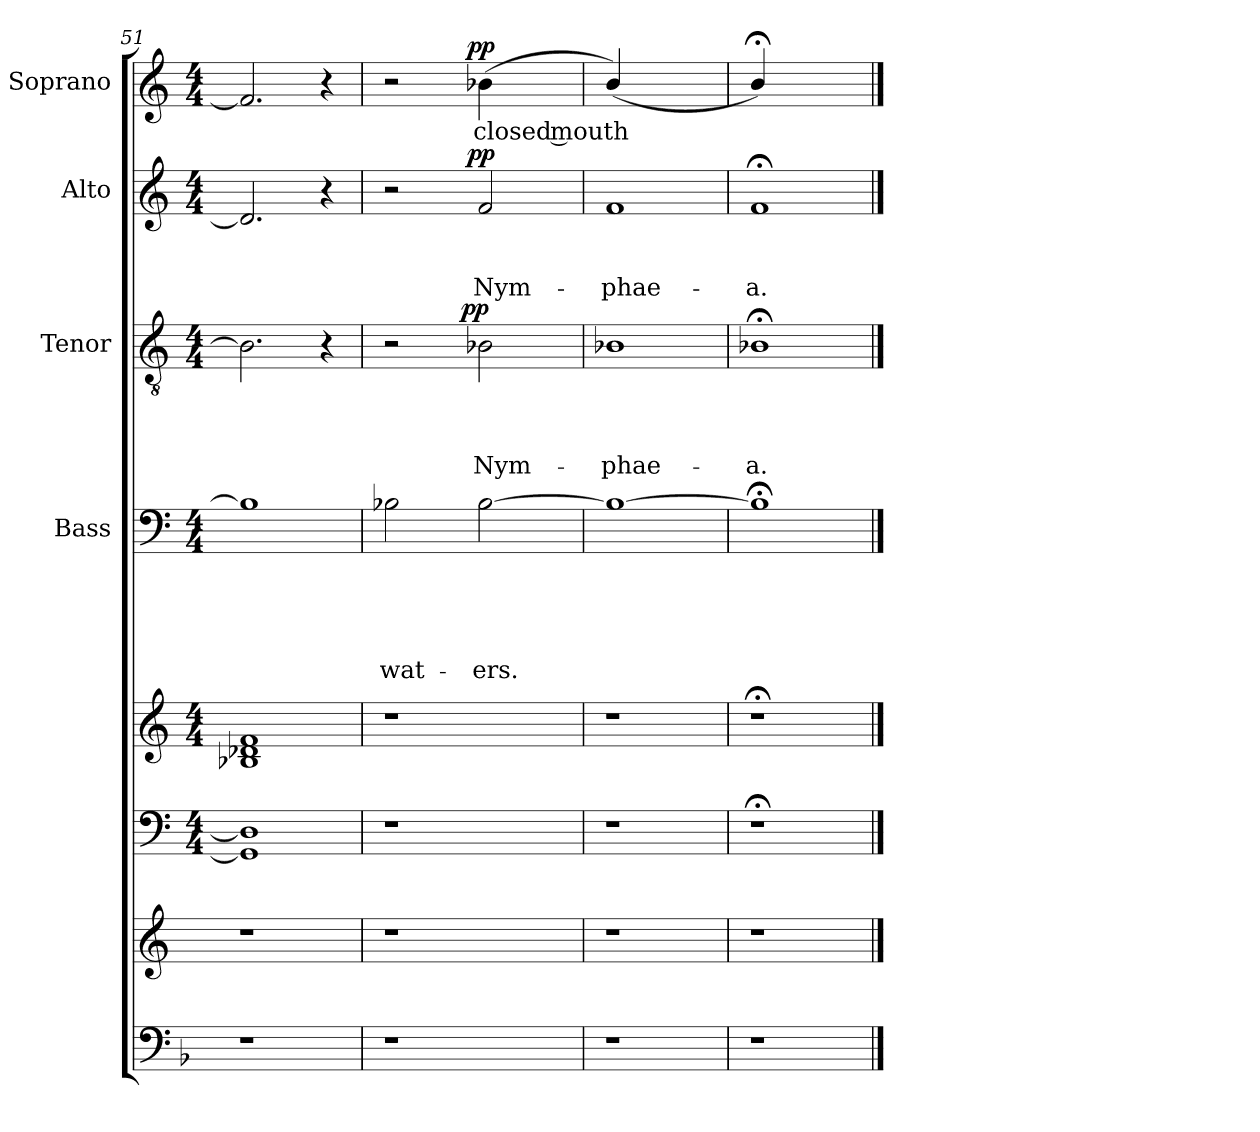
**kern	**kern	**kern	**kern	**kern	**text	**text	**text	**text	**text	**kern	**text	**text	**text	**text	**dynam	**kern	**text	**text	**text	**dynam	**kern	**text	**dynam
*part8	*part7	*part6	*part5	*part4	*part4	*part4	*part4	*part4	*part4	*part3	*part3	*part3	*part3	*part3	*part3	*part2	*part2	*part2	*part2	*part2	*part1	*part1	*part1
*staff8	*staff7	*staff6	*staff5	*staff4	*staff4	*staff4	*staff4	*staff4	*staff4	*staff3	*staff3	*staff3	*staff3	*staff3	*staff3	*staff2	*staff2	*staff2	*staff2	*staff2	*staff1	*staff1	*staff1
*	*	*	*	*I"Bass	*	*	*	*	*	*I"Tenor	*	*	*	*	*	*I"Alto	*	*	*	*	*I"Soprano	*	*
*clefF4	*clefG2	*clefF4	*clefG2	*clefF4	*	*	*	*	*	*clefGv2	*	*	*	*	*	*clefG2	*	*	*	*	*clefG2	*	*
*k[b-]	*k[]	*k[]	*k[]	*k[]	*	*	*	*	*	*k[]	*	*	*	*	*	*k[]	*	*	*	*	*k[]	*	*
*F:	*C:	*C:	*C:	*C:	*	*	*	*	*	*C:	*	*	*	*	*	*C:	*	*	*	*	*C:	*	*
*	*	*M4/4	*M4/4	*M4/4	*	*	*	*	*	*M4/4	*	*	*	*	*	*M4/4	*	*	*	*	*M4/4	*	*
=51	=51	=51	=51	=51	=51	=51	=51	=51	=51	=51	=51	=51	=51	=51	=51	=51	=51	=51	=51	=51	=51	=51	=51
1r	1r	1GG] 1D-]	1B-X 1d-X 1f	1B-]	.	.	.	.	.	2.B-\]	.	.	.	.	.	2.d-/]	.	.	.	.	2.f/]	.	.
.	.	.	.	.	.	.	.	.	.	4r	.	.	.	.	.	4r	.	.	.	.	4r	.	.
=52	=52	=52	=52	=52	=52	=52	=52	=52	=52	=52	=52	=52	=52	=52	=52	=52	=52	=52	=52	=52	=52	=52	=52
!	!	!	!	!	!	!	!	!	!LO:LY:b	!	!	!	!	!	!	!	!	!	!	!	!	!	!
*	*	*	*	*	*	*	*	*	*	*^	*	*	*	*	*	*^	*	*	*	*	*^	*	*
1r	1r	1r	1r	2B-X\	.	.	.	.	wat-	2r	3ryy	.	.	.	.	.	2r	4...ryy	.	.	.	.	2r	4...ryy	.	.
.	.	.	.	.	.	.	.	.	.	.	12.ryy	.	.	.	.	.	.	.	.	.	.	.	.	.	.	.
!	!	!	!	!	!	!	!	!	!	!	!	!	!	!	!	!LO:DY:a	!	!	!	!	!	!	!	!	!	!
.	.	.	.	.	.	.	.	.	.	.	3ryy	.	.	.	.	pp	.	.	.	.	.	.	.	.	.	.
!	!	!	!	!	!	!	!	!	!	!	!	!	!	!	!	!	!	!	!	!	!	!LO:DY:a	!	!	!	!LO:DY:a
.	.	.	.	.	.	.	.	.	.	.	.	.	.	.	.	.	.	2ryy	.	.	.	pp	.	2ryy	.	pp
!	!	!	!	!	!	!	!	!	!LO:LY:b	!	!	!	!	!	!LO:LY:b	!	!	!	!	!	!LO:LY:b	!	!	!	!LO:LY:b	!
.	.	.	.	[>2B-\	.	.	.	.	-ers.	2B-X\	.	.	.	.	Nym-	.	2f/	.	.	.	Nym-	.	(>4b-X\	.	-closed mouth	.
.	.	.	.	.	.	.	.	.	.	.	.	.	.	.	.	.	.	.	.	.	.	.	4ryy	.	.	.
.	.	.	.	.	.	.	.	.	.	.	6ryy	.	.	.	.	.	.	.	.	.	.	.	.	.	.	.
.	.	.	.	.	.	.	.	.	.	.	24ryy	.	.	.	.	.	.	.	.	.	.	.	.	.	.	.
.	.	.	.	.	.	.	.	.	.	.	.	.	.	.	.	.	.	32ryy	.	.	.	.	.	32ryy	.	.
=53	=53	=53	=53	=53	=53	=53	=53	=53	=53	=53	=53	=53	=53	=53	=53	=53	=53	=53	=53	=53	=53	=53	=53	=53	=53	=53
!	!	!	!	!	!	!	!	!	!	!	!	!	!	!	!LO:LY:b	!	!	!	!	!	!LO:LY:b	!	!	!	!	!
*	*	*	*	*	*	*	*	*	*	*v	*v	*	*	*	*	*	*	*	*	*	*	*	*v	*v	*	*
*	*	*	*	*	*	*	*	*	*	*	*	*	*	*	*	*v	*v	*	*	*	*	*	*	*
1r	1r	1r	1r	1B-_	.	.	.	.	.	1B-X	.	.	.	-phae-	.	1f	.	.	-phae-	.	(4b/)	.	.
.	.	.	.	.	.	.	.	.	.	.	.	.	.	.	.	.	.	.	.	.	2.ryy	.	.
=54	=54	=54	=54	=54	=54	=54	=54	=54	=54	=54	=54	=54	=54	=54	=54	=54	=54	=54	=54	=54	=54	=54	=54
!	!	!	!	!	!	!	!	!	!	!	!	!	!	!LO:LY:b	!	!	!	!	!LO:LY:b	!	!	!	!
1r	1r	1r;<	1r;<	1B-;<]	.	.	.	.	.	1B-X;<	.	.	.	-a.	.	1f;	.	.	-a.	.	4b;</)	.	.
.	.	.	.	.	.	.	.	.	.	.	.	.	.	.	.	.	.	.	.	.	2.ryy	.	.
==	==	==	==	==	==	==	==	==	==	==	==	==	==	==	==	==	==	==	==	==	==	==	==
*-	*-	*-	*-	*-	*-	*-	*-	*-	*-	*-	*-	*-	*-	*-	*-	*-	*-	*-	*-	*-	*-	*-	*-
